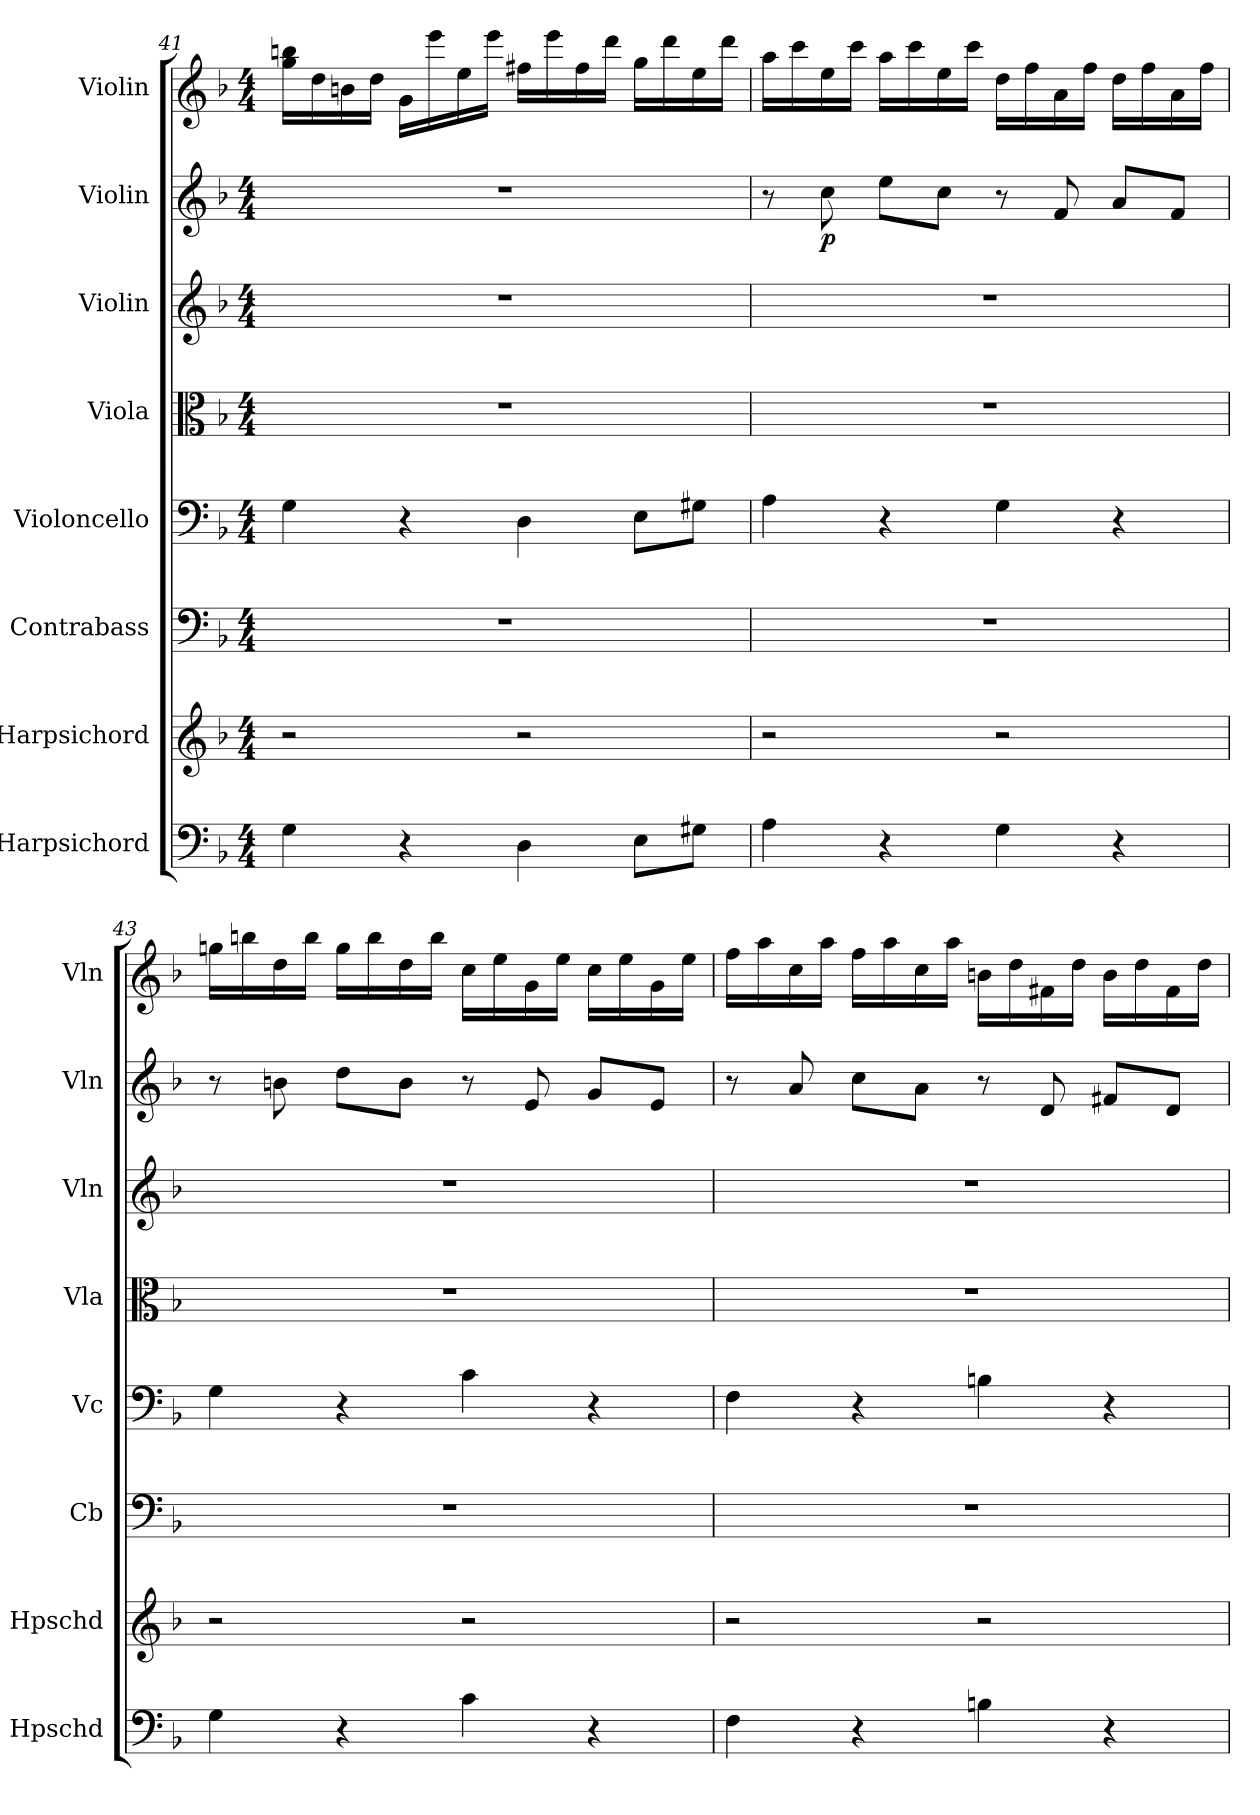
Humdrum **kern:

**kern	**kern	**kern	**kern	**kern	**kern	**kern	**dynam	**kern
*part8	*part7	*part6	*part5	*part4	*part3	*part2	*part2	*part1
*staff8	*staff7	*staff6	*staff5	*staff4	*staff3	*staff2	*staff2	*staff1
*I"Harpsichord	*I"Harpsichord	*I"Contrabass	*I"Violoncello	*I"Viola	*I"Violin	*I"Violin	*	*I"Violin
*I'Hpschd	*I'Hpschd	*I'Cb	*I'Vc	*I'Vla	*I'Vln	*I'Vln	*	*I'Vln
*clefF4	*clefG2	*clefF4	*clefF4	*clefC3	*clefG2	*clefG2	*	*clefG2
*k[b-]	*k[b-]	*k[b-]	*k[b-]	*k[b-]	*k[b-]	*k[b-]	*	*k[b-]
*M4/4	*M4/4	*M4/4	*M4/4	*M4/4	*M4/4	*M4/4	*	*M4/4
=41	=41	=41	=41	=41	=41	=41	=41	=41
4G\	2r	1r	4G\	1r	1r	1r	.	16gg\ 16bbn\LL
.	.	.	.	.	.	.	.	16dd\
.	.	.	.	.	.	.	.	16bn\
.	.	.	.	.	.	.	.	16dd\JJ
4r	.	.	4r	.	.	.	.	16g\LL
.	.	.	.	.	.	.	.	16eee\
.	.	.	.	.	.	.	.	16ee\
.	.	.	.	.	.	.	.	16eee\JJ
4D\	2r	.	4D\	.	.	.	.	16ff#X\LL
.	.	.	.	.	.	.	.	16eee\
.	.	.	.	.	.	.	.	16ff#\
.	.	.	.	.	.	.	.	16ddd\JJ
8E\L	.	.	8E\L	.	.	.	.	16gg\LL
.	.	.	.	.	.	.	.	16ddd\
8G#X\J	.	.	8G#X\J	.	.	.	.	16ee\
.	.	.	.	.	.	.	.	16ddd\JJ
=42	=42	=42	=42	=42	=42	=42	=42	=42
4A\	2r	1r	4A\	1r	1r	8r	.	16aa\LL
.	.	.	.	.	.	.	.	16ccc\
.	.	.	.	.	.	8cc\	p	16ee\
.	.	.	.	.	.	.	.	16ccc\JJ
4r	.	.	4r	.	.	8ee\L	.	16aa\LL
.	.	.	.	.	.	.	.	16ccc\
.	.	.	.	.	.	8cc\J	.	16ee\
.	.	.	.	.	.	.	.	16ccc\JJ
4G\	2r	.	4G\	.	.	8r	.	16dd\LL
.	.	.	.	.	.	.	.	16ff\
.	.	.	.	.	.	8f/	.	16a\
.	.	.	.	.	.	.	.	16ff\JJ
4r	.	.	4r	.	.	8a/L	.	16dd\LL
.	.	.	.	.	.	.	.	16ff\
.	.	.	.	.	.	8f/J	.	16a\
.	.	.	.	.	.	.	.	16ff\JJ
=43	=43	=43	=43	=43	=43	=43	=43	=43
4G\	2r	1r	4G\	1r	1r	8r	.	16ggn\LL
.	.	.	.	.	.	.	.	16bbn\
.	.	.	.	.	.	8bn\	.	16dd\
.	.	.	.	.	.	.	.	16bb\JJ
4r	.	.	4r	.	.	8dd\L	.	16gg\LL
.	.	.	.	.	.	.	.	16bb\
.	.	.	.	.	.	8b\J	.	16dd\
.	.	.	.	.	.	.	.	16bb\JJ
4c\	2r	.	4c\	.	.	8r	.	16cc\LL
.	.	.	.	.	.	.	.	16ee\
.	.	.	.	.	.	8e/	.	16g\
.	.	.	.	.	.	.	.	16ee\JJ
4r	.	.	4r	.	.	8g/L	.	16cc\LL
.	.	.	.	.	.	.	.	16ee\
.	.	.	.	.	.	8e/J	.	16g\
.	.	.	.	.	.	.	.	16ee\JJ
=44	=44	=44	=44	=44	=44	=44	=44	=44
4F\	2r	1r	4F\	1r	1r	8r	.	16ff\LL
.	.	.	.	.	.	.	.	16aa\
.	.	.	.	.	.	8a/	.	16cc\
.	.	.	.	.	.	.	.	16aa\JJ
4r	.	.	4r	.	.	8cc\L	.	16ff\LL
.	.	.	.	.	.	.	.	16aa\
.	.	.	.	.	.	8a\J	.	16cc\
.	.	.	.	.	.	.	.	16aa\JJ
4Bn\	2r	.	4Bn\	.	.	8r	.	16bn\LL
.	.	.	.	.	.	.	.	16dd\
.	.	.	.	.	.	8d/	.	16f#X\
.	.	.	.	.	.	.	.	16dd\JJ
4r	.	.	4r	.	.	8f#X/L	.	16b\LL
.	.	.	.	.	.	.	.	16dd\
.	.	.	.	.	.	8d/J	.	16f#\
.	.	.	.	.	.	.	.	16dd\JJ
=	=	=	=	=	=	=	=	=
*-	*-	*-	*-	*-	*-	*-	*-	*-
